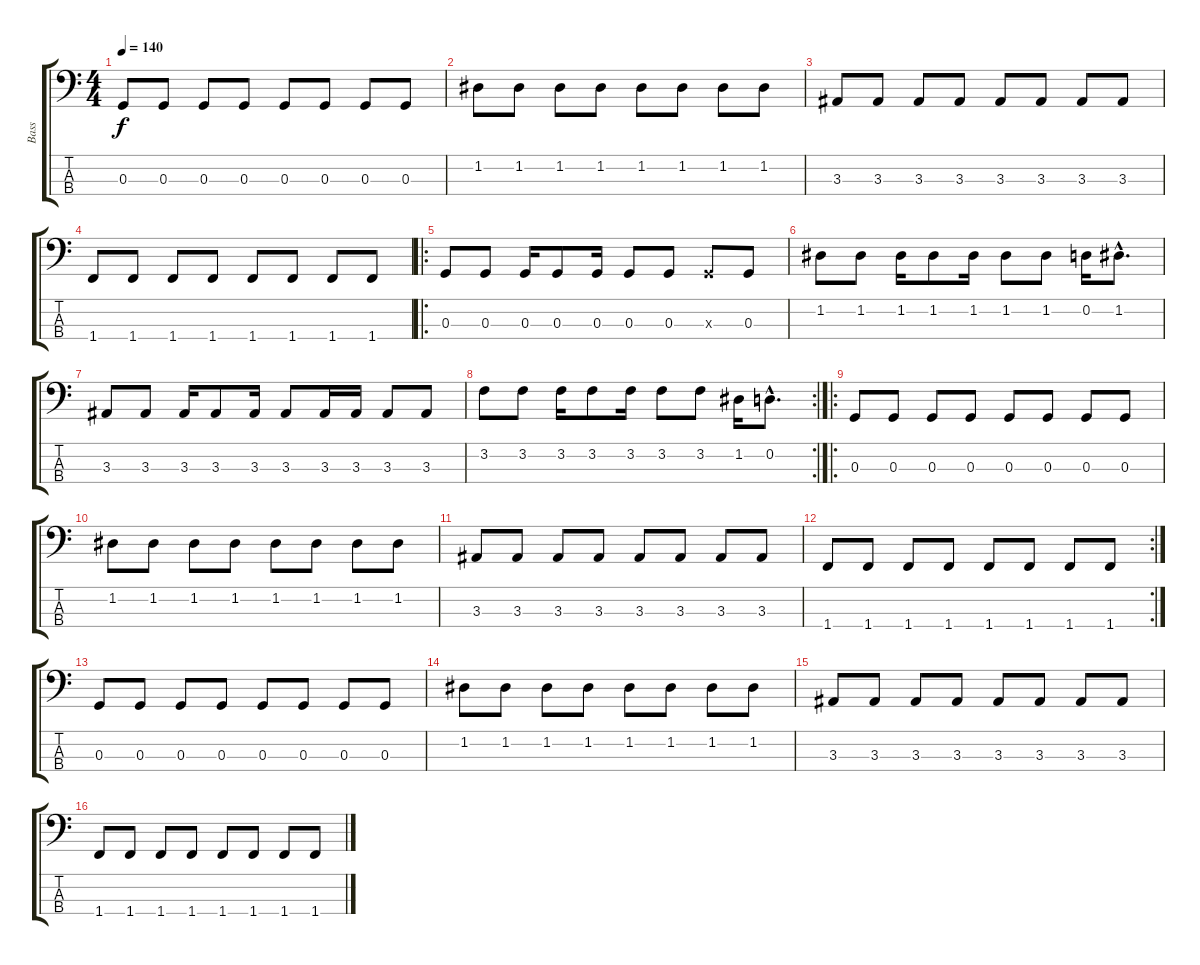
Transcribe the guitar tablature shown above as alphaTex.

\track ("Bass" "Bass") {instrument electricbasspick}
\staff {score tabs}
\tuning (G2 D2 G1 E1) {hide}
\ts (4 4)
\tempo 140
\clef f4
\ks c
0.3.8{dy f} 0.3.8 0.3.8 0.3.8 0.3.8 0.3.8 0.3.8 0.3.8 |
1.2.8 1.2.8 1.2.8 1.2.8 1.2.8 1.2.8 1.2.8 1.2.8 |
3.3.8 3.3.8 3.3.8 3.3.8 3.3.8 3.3.8 3.3.8 3.3.8 |
1.4.8 1.4.8 1.4.8 1.4.8 1.4.8 1.4.8 1.4.8 1.4.8 |
\ro
0.3.8 0.3.8 0.3.16 0.3.8 0.3.16 0.3.8 0.3.8 0.3{x}.8 0.3.8 |
1.2.8 1.2.8 1.2.16 1.2.8 1.2.16 1.2.8 1.2.8 0.2.16 1.2{hac}.8{d} |
3.3.8 3.3.8 3.3.16 3.3.8 3.3.16 3.3.8 3.3.16 3.3.16 3.3.8 3.3.8 |
\rc 2
3.2.8 3.2.8 3.2.16 3.2.8 3.2.16 3.2.8 3.2.8 1.2.16 0.2{hac}.8{d} |
\ro
0.3.8 0.3.8 0.3.8 0.3.8 0.3.8 0.3.8 0.3.8 0.3.8 |
1.2.8 1.2.8 1.2.8 1.2.8 1.2.8 1.2.8 1.2.8 1.2.8 |
3.3.8 3.3.8 3.3.8 3.3.8 3.3.8 3.3.8 3.3.8 3.3.8 |
\rc 2
1.4.8 1.4.8 1.4.8 1.4.8 1.4.8 1.4.8 1.4.8 1.4.8 |
0.3.8 0.3.8 0.3.8 0.3.8 0.3.8 0.3.8 0.3.8 0.3.8 |
1.2.8 1.2.8 1.2.8 1.2.8 1.2.8 1.2.8 1.2.8 1.2.8 |
3.3.8 3.3.8 3.3.8 3.3.8 3.3.8 3.3.8 3.3.8 3.3.8 |
1.4.8 1.4.8 1.4.8 1.4.8 1.4.8 1.4.8 1.4.8 1.4.8
